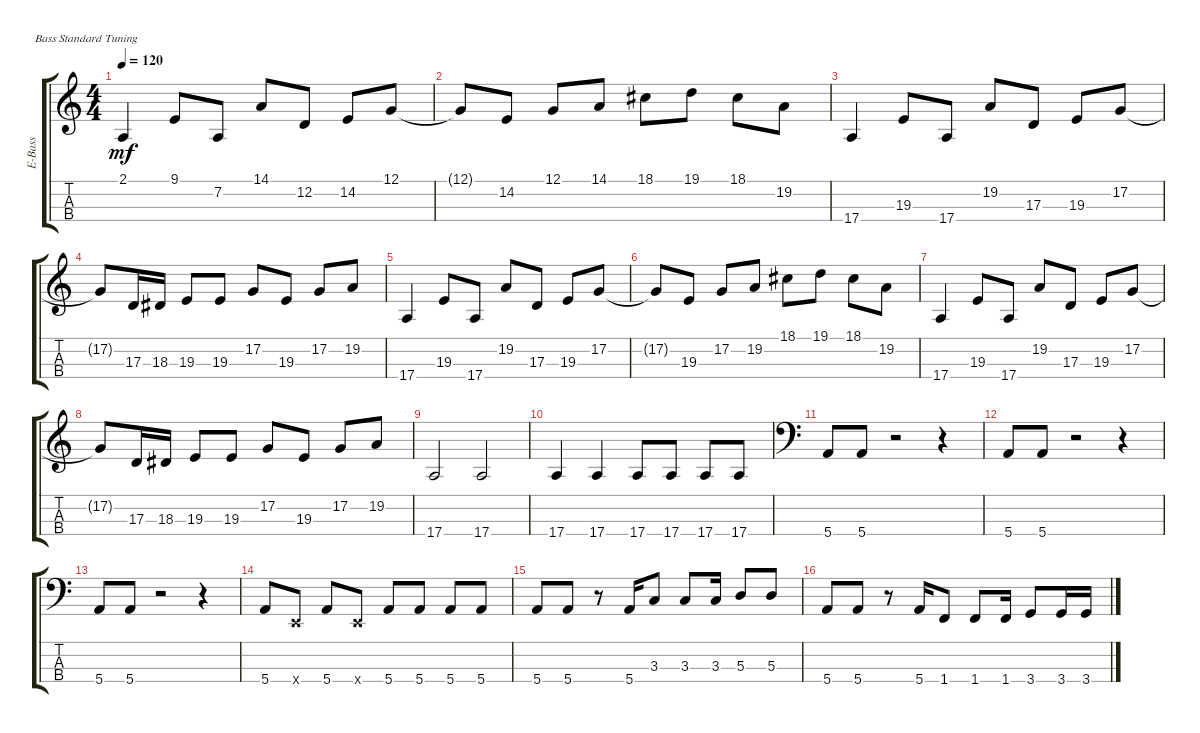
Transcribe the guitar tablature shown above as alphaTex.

\defaultSystemsLayout 4
\bracketExtendMode groupsimilarinstruments
\otherSystemsTrackNameOrientation horizontal
\track ("Electric Bass" "E-Bass") {instrument electricbassfinger}
\staff {score tabs}
\tuning (G2 D2 A1 E1)
\ts (4 4)
\tempo 120
\clef g2
\scale
0.487395
\ks c
2.1.4{dy mf instrument electricbassfinger beam Up} 9.1.8{beam Up} 7.2.8{beam Up} 14.1.8{beam Up} 12.2.8{beam Up} 14.2.8{beam Up} 12.1.8{beam Up} |
\scale
0.256303 12.1{t}.8{beam Up} 14.2.8{beam Up} 12.1.8{beam Up} 14.1.8{beam Up} 18.1{acc #}.8{beam Down} 19.1.8{beam Down} 18.1{acc #}.8{beam Down} 19.2.8{beam Down} |
\scale
0.256303 17.4.4{beam Up} 19.3.8{beam Up} 17.4.8{beam Up} 19.2.8{beam Up} 17.3.8{beam Up} 19.3.8{beam Up} 17.2.8{beam Up} |
\scale
0.333333 17.2{t}.8{beam Up} 17.3.16{beam Up} 18.3{acc #}.16{beam Up} 19.3.8{beam Up} 19.3.8{beam Up} 17.2.8{beam Up} 19.3.8{beam Up} 17.2.8{beam Up} 19.2.8{beam Up} |
\scale
0.333333 17.4.4{beam Up} 19.3.8{beam Up} 17.4.8{beam Up} 19.2.8{beam Up} 17.3.8{beam Up} 19.3.8{beam Up} 17.2.8{beam Up} |
\scale
0.333333 17.2{t}.8{beam Up} 19.3.8{beam Up} 17.2.8{beam Up} 19.2.8{beam Up} 18.1{acc #}.8{beam Down} 19.1.8{beam Down} 18.1{acc #}.8{beam Down} 19.2.8{beam Down} |
\scale
0.333333 17.4.4{beam Up} 19.3.8{beam Up} 17.4.8{beam Up} 19.2.8{beam Up} 17.3.8{beam Up} 19.3.8{beam Up} 17.2.8{beam Up} |
\scale
0.333333 17.2{t}.8{beam Up} 17.3.16{beam Up} 18.3{acc #}.16{beam Up} 19.3.8{beam Up} 19.3.8{beam Up} 17.2.8{beam Up} 19.3.8{beam Up} 17.2.8{beam Up} 19.2.8{beam Up} |
\scale
0.333333 17.4.2{beam Up} 17.4.2{beam Up} |
\scale
0.333333 17.4.4{beam Up} 17.4.4{beam Up} 17.4.8{beam Up} 17.4.8{beam Up} 17.4.8{beam Up} 17.4.8{beam Up} |
\clef f4
\scale
0.333333 5.4.8{beam Up} 5.4.8{beam Up} r.2{beam Up} r.4{beam Up} |
\scale
0.333333 5.4.8{beam Up} 5.4.8{beam Up} r.2{beam Up} r.4{beam Up} |
\scale
0.333333 5.4.8{beam Up} 5.4.8{beam Up} r.2{beam Up} r.4{beam Up} |
\scale
0.333333 5.4.8{beam Up} 0.4{x}.8{beam Up} 5.4.8{beam Up} 0.4{x}.8{beam Up} 5.4.8{beam Up} 5.4.8{beam Up} 5.4.8{beam Up} 5.4.8{beam Up} |
\scale
0.333333 5.4.8{beam Up} 5.4.8{beam Up} r.8{beam Up} 5.4.16{beam Up} 3.3.8{beam Up} 3.3.8{beam Up} 3.3.16{beam Up} 5.3.8{beam Up} 5.3.8{beam Up} |
\scale
0.333333 5.4.8{beam Up} 5.4.8{beam Up} r.8{beam Up} 5.4.16{beam Up} 1.4.8{beam Up} 1.4.8{beam Up} 1.4.16{beam Up} 3.4.8{beam Up} 3.4.16{beam Up} 3.4.16{beam Up}
